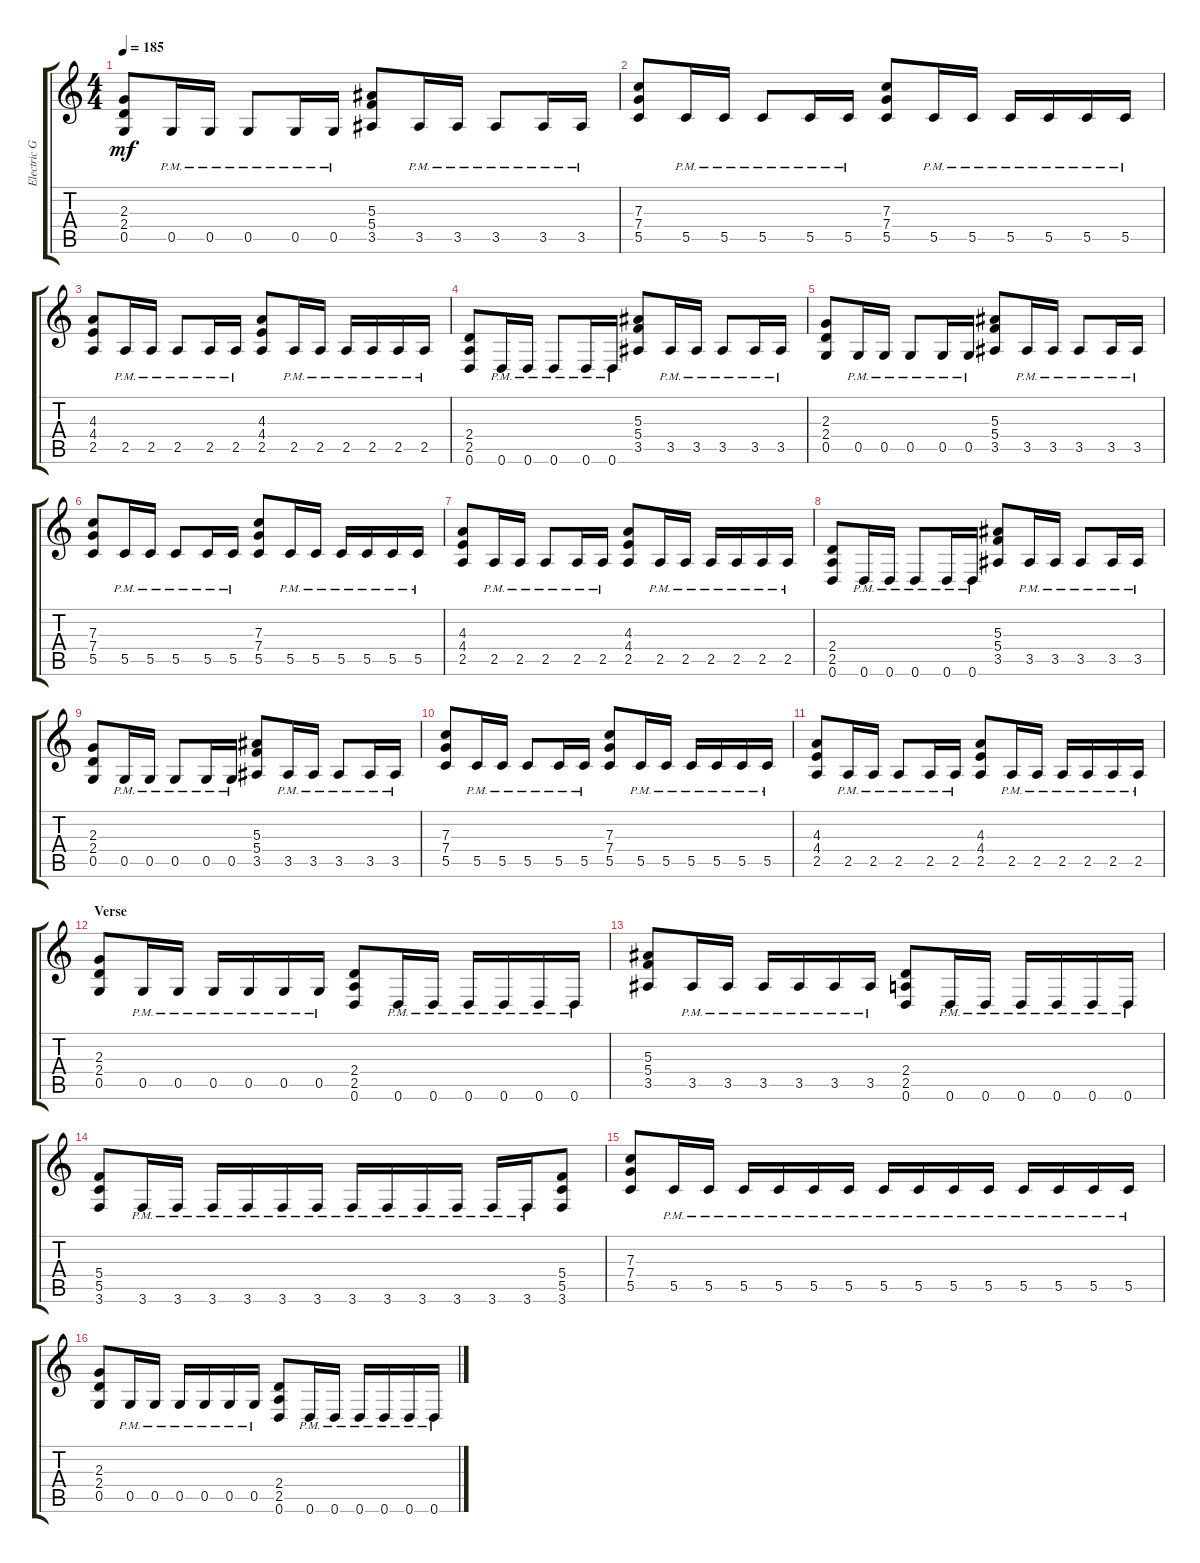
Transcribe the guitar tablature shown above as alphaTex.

\track ("Electric Guitar" "Electric G") {instrument distortionguitar}
\staff {score tabs}
\tuning (D4 A3 F3 C3 G2 D2) {hide}
\ts (4 4)
\tempo 185
\clef g2
\ks c
(2.3 2.4 0.5).8{dy mf} 0.5{pm}.16 0.5{pm}.16 0.5{pm}.8 0.5{pm}.16 0.5{pm}.16 (5.3 5.4 3.5).8 3.5{pm}.16 3.5{pm}.16 3.5{pm}.8 3.5{pm}.16 3.5{pm}.16 |
(7.3 7.4 5.5).8 5.5{pm}.16 5.5{pm}.16 5.5{pm}.8 5.5{pm}.16 5.5{pm}.16 (7.3 7.4 5.5).8 5.5{pm}.16 5.5{pm}.16 5.5{pm}.16 5.5{pm}.16 5.5{pm}.16 5.5{pm}.16 |
(4.3 4.4 2.5).8 2.5{pm}.16 2.5{pm}.16 2.5{pm}.8 2.5{pm}.16 2.5{pm}.16 (4.3 4.4 2.5).8 2.5{pm}.16 2.5{pm}.16 2.5{pm}.16 2.5{pm}.16 2.5{pm}.16 2.5{pm}.16 |
(2.4 2.5 0.6).8 0.6{pm}.16 0.6{pm}.16 0.6{pm}.8 0.6{pm}.16 0.6{pm}.16 (5.3 5.4 3.5).8 3.5{pm}.16 3.5{pm}.16 3.5{pm}.8 3.5{pm}.16 3.5{pm}.16 |
(2.3 2.4 0.5).8 0.5{pm}.16 0.5{pm}.16 0.5{pm}.8 0.5{pm}.16 0.5{pm}.16 (5.3 5.4 3.5).8 3.5{pm}.16 3.5{pm}.16 3.5{pm}.8 3.5{pm}.16 3.5{pm}.16 |
(7.3 7.4 5.5).8 5.5{pm}.16 5.5{pm}.16 5.5{pm}.8 5.5{pm}.16 5.5{pm}.16 (7.3 7.4 5.5).8 5.5{pm}.16 5.5{pm}.16 5.5{pm}.16 5.5{pm}.16 5.5{pm}.16 5.5{pm}.16 |
(4.3 4.4 2.5).8 2.5{pm}.16 2.5{pm}.16 2.5{pm}.8 2.5{pm}.16 2.5{pm}.16 (4.3 4.4 2.5).8 2.5{pm}.16 2.5{pm}.16 2.5{pm}.16 2.5{pm}.16 2.5{pm}.16 2.5{pm}.16 |
(2.4 2.5 0.6).8 0.6{pm}.16 0.6{pm}.16 0.6{pm}.8 0.6{pm}.16 0.6{pm}.16 (5.3 5.4 3.5).8 3.5{pm}.16 3.5{pm}.16 3.5{pm}.8 3.5{pm}.16 3.5{pm}.16 |
(2.3 2.4 0.5).8 0.5{pm}.16 0.5{pm}.16 0.5{pm}.8 0.5{pm}.16 0.5{pm}.16 (5.3 5.4 3.5).8 3.5{pm}.16 3.5{pm}.16 3.5{pm}.8 3.5{pm}.16 3.5{pm}.16 |
(7.3 7.4 5.5).8 5.5{pm}.16 5.5{pm}.16 5.5{pm}.8 5.5{pm}.16 5.5{pm}.16 (7.3 7.4 5.5).8 5.5{pm}.16 5.5{pm}.16 5.5{pm}.16 5.5{pm}.16 5.5{pm}.16 5.5{pm}.16 |
(4.3 4.4 2.5).8 2.5{pm}.16 2.5{pm}.16 2.5{pm}.8 2.5{pm}.16 2.5{pm}.16 (4.3 4.4 2.5).8 2.5{pm}.16 2.5{pm}.16 2.5{pm}.16 2.5{pm}.16 2.5{pm}.16 2.5{pm}.16 |
\section ("" "Verse")
(2.3 2.4 0.5).8 0.5{pm}.16 0.5{pm}.16 0.5{pm}.16 0.5{pm}.16 0.5{pm}.16 0.5{pm}.16 (2.4 2.5 0.6).8 0.6{pm}.16 0.6{pm}.16 0.6{pm}.16 0.6{pm}.16 0.6{pm}.16 0.6{pm}.16 |
(5.3 5.4 3.5).8 3.5{pm}.16 3.5{pm}.16 3.5{pm}.16 3.5{pm}.16 3.5{pm}.16 3.5{pm}.16 (2.4 2.5 0.6).8 0.6{pm}.16 0.6{pm}.16 0.6{pm}.16 0.6{pm}.16 0.6{pm}.16 0.6{pm}.16 |
(5.4 5.5 3.6).8 3.6{pm}.16 3.6{pm}.16 3.6{pm}.16 3.6{pm}.16 3.6{pm}.16 3.6{pm}.16 3.6{pm}.16 3.6{pm}.16 3.6{pm}.16 3.6{pm}.16 3.6{pm}.16 3.6{pm}.16 (5.4 5.5 3.6).8 |
(7.3 7.4 5.5).8 5.5{pm}.16 5.5{pm}.16 5.5{pm}.16 5.5{pm}.16 5.5{pm}.16 5.5{pm}.16 5.5{pm}.16 5.5{pm}.16 5.5{pm}.16 5.5{pm}.16 5.5{pm}.16 5.5{pm}.16 5.5{pm}.16 5.5{pm}.16 |
(2.3 2.4 0.5).8 0.5{pm}.16 0.5{pm}.16 0.5{pm}.16 0.5{pm}.16 0.5{pm}.16 0.5{pm}.16 (2.4 2.5 0.6).8 0.6{pm}.16 0.6{pm}.16 0.6{pm}.16 0.6{pm}.16 0.6{pm}.16 0.6{pm}.16
